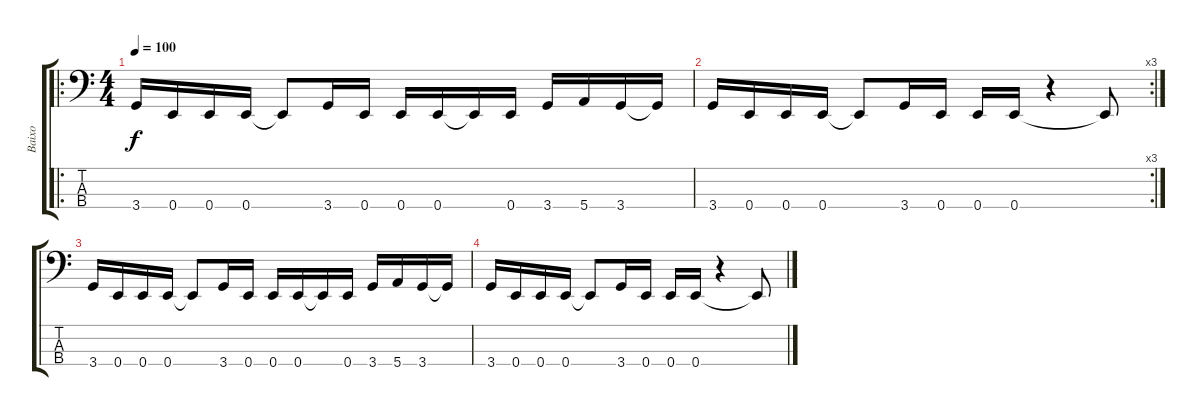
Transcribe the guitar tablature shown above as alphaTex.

\track ("Baixo" "Baixo") {instrument synthbass2}
\staff {score tabs}
\tuning (G2 D2 A1 E1) {hide}
\ro
\ts (4 4)
\tempo 100
\clef f4
\ks c
3.4.16{dy f} 0.4.16 0.4.16 0.4.16 0.4{t}.8 3.4.16 0.4.16 0.4.16 0.4.16 0.4{t}.16 0.4.16 3.4.16 5.4.16 3.4.16 3.4{t}.16 |
\rc 3
3.4.16 0.4.16 0.4.16 0.4.16 0.4{t}.8 3.4.16 0.4.16 0.4.16 0.4.16 r.4 0.4{t}.8 |
3.4.16 0.4.16 0.4.16 0.4.16 0.4{t}.8 3.4.16 0.4.16 0.4.16 0.4.16 0.4{t}.16 0.4.16 3.4.16 5.4.16 3.4.16 3.4{t}.16 |
3.4.16 0.4.16 0.4.16 0.4.16 0.4{t}.8 3.4.16 0.4.16 0.4.16 0.4.16 r.4 0.4{t}.8
